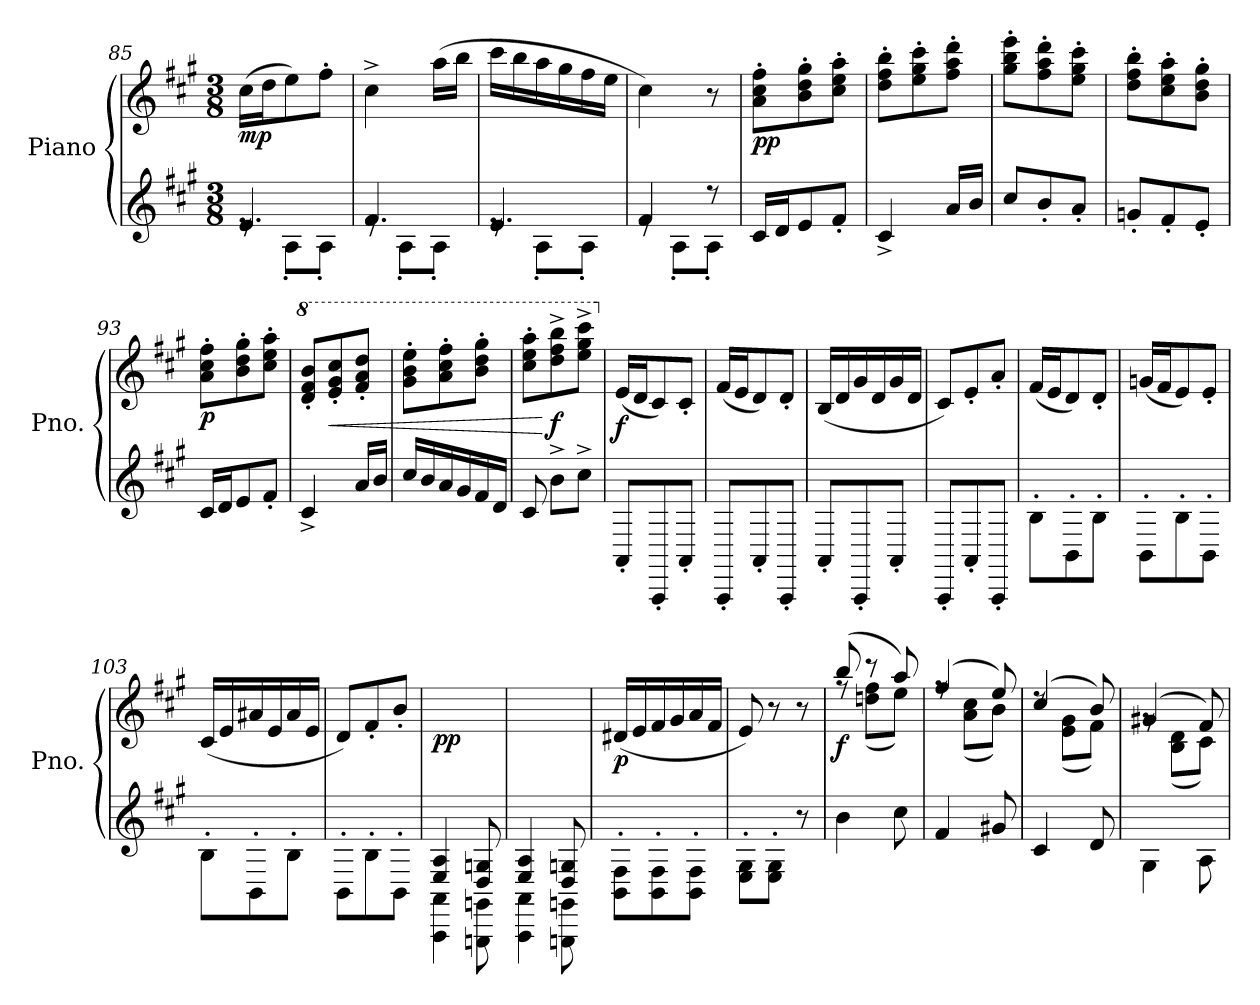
**kern	**kern	**dynam
*part1	*part1	*part1
*staff2	*staff1	*staff1/2
*I"Piano	*	*
*I'Pno.	*	*
*clefG2	*clefG2	*
*k[f#c#g#]	*k[f#c#g#]	*
*M3/8	*M3/8	*
=85	=85	=85
*^	*	*
!	!	!	!LO:DY:b
4.e/	8re	(>16cc#\LL	mp
.	.	16dd\J	.
.	8A'\L	8ee\)	.
.	8A'\J	8ff#'\J	.
=86	=86	=86	=86
4.f#/	8re	4cc#^\	.
.	8A'\L	.	.
.	8A'\J	(>16aa\LL	.
.	.	16bb\JJ	.
!!LO:LB:g=z
=87	=87	=87	=87
4.e/	8re	16ccc#\LL	.
.	.	16bb\	.
.	8A'\L	16aa\	.
.	.	16gg#\	.
.	8A'\J	16ff#\	.
.	.	16ee\JJ	.
=88	=88	=88	=88
4f#/	8re	4cc#\)	.
.	8A'\L	.	.
8r	8A'\J	8r	.
=89	=89	=89	=89
!	!	!	!LO:DY:b
*v	*v	*	*
16c#</LL	8a\' 8cc#\' 8ff#\'L	pp
16d/J	.	.
8e/	8b\' 8dd\' 8gg#\'	.
8f#'/J	8cc#\' 8ee\' 8aa\'J	.
=90	=90	=90
4c#^/	8dd\' 8ff#\' 8bb\'L	.
.	8ee\' 8gg#\' 8ccc#\'	.
16a/LL	8ff#\' 8aa\' 8ddd\'J	.
16b/JJ	.	.
=91	=91	=91
8cc#/L	8gg#\' 8bb\' 8eee\'L	.
8b'/	8ff#\' 8aa\' 8ddd\'	.
8a'/J	8ee\' 8gg#\' 8ccc#\'J	.
=92	=92	=92
8gn'/L	8dd\' 8ff#\' 8bb\'L	.
8f#'/	8cc#\' 8ee\' 8aa\'	.
8e'/J	8b\' 8dd\' 8gg#\'J	.
=93	=93	=93
!	!	!LO:DY:b
16c#/LL	8a\' 8cc#\' 8ff#\'L	p
16d/J	.	.
8e/	8b\' 8dd\' 8gg#\'	.
8f#'/J	8cc#\' 8ee\' 8aa\'J	.
=94	=94	=94
*	*8va	*
4c#^/	8dd/' 8ff#/' 8bb/'L	.
!	!	!LO:HP:b
.	8ee/' 8gg#/' 8ccc#/'	<
16a</LL	8ff#/' 8aa/' 8ddd/'J	.
16b</JJ	.	.
!!LO:PB:g=z
=95	=95	=95
16cc#</LL	8gg#\' 8bb\' 8eee\'L	.
16b</	.	.
16a/	8aa\' 8ccc#\' 8fff#\'	.
16g#/	.	.
16f#</	8bb\' 8ddd\' 8ggg#\'J	.
16d</JJ	.	.
=96	=96	=96
8c#</	8ccc#\' 8eee\' 8aaa\'L	.
!	!	!LO:DY:n=1:b
8b<^\L	8ddd\^ 8fff#\^ 8bbb\^	[ f
8cc#<^\J	8eee\^ 8ggg#\^ 8cccc#\^J	.
=97	=97	=97
*	*X8va	*
!	!	!LO:DY:b
8AA'/L	(<16e/LL	f
.	16d/J	.
8AAA'/	8c#/)	.
8AA'/J	8c#'/J	.
=98	=98	=98
8AAA'/L	(<16f#/LL	.
.	16e/J	.
8AA'/	8d/)	.
8AAA'/J	8d'/J	.
=99	=99	=99
8AA'/L	(<16B/LL	.
.	16d/	.
8AAA'/	16g#/	.
.	16d/	.
8AA'/J	16g#/	.
.	16d/JJ	.
=100	=100	=100
8AAA'/L	8c#/L)	.
8AA'/	8e'/	.
8AAA'/J	8a'/J	.
=101	=101	=101
8B'\L	(<16f#/LL	.
.	16e/J	.
8BB'\	8d/)	.
8B'\J	8d'/J	.
=102	=102	=102
8BB'\L	(<16gn/LL	.
.	16f#/J	.
8B'\	8e/)	.
8BB'\J	8e'/J	.
!!LO:LB:g=z
=103	=103	=103
8B'\L	(<16c#/LL	.
.	16e/	.
8BB'\	16a#X/	.
.	16e/	.
8B'\J	16a#/	.
.	16e/JJ	.
=104	=104	=104
8BB'\L	8d/L)	.
8B'\	8f#'/	.
8BB'\J	8b'/J	.
=105	=105	=105
*^	*	*
!	!	!	!LO:DY:b
4E/ 4A/	4AAA\ 4AA\	4.ryy	pp
8D/ 8Gn/	8GGGn\ 8GGn\	.	.
=106	=106	=106	=106
4E/ 4A/	4AAA\ 4AA\	4.ryy	.
8D/ 8Gn/	8GGGn\ 8GGn\	.	.
=107	=107	=107	=107
!	!	!	!LO:DY:b
*v	*v	*	*
8BB\<'< 8F#\<'<L	(<16d#X/LL	p
.	16e/	.
8BB\' 8F#\'	16f#/	.
.	16g#/	.
8BB\' 8F#\'J	16a/	.
.	16f#/JJ	.
=108	=108	=108
8E\' 8G#\'L	8e/)	.
8E\' 8G#\'J	8r	.
8r	8r	.
=109	=109	=109
*	*^	*
!	!	!	!LO:DY:b
4b\	(>8bb/	8rff	f
.	8r	(<8ddn\ 8ff#\L	.
8cc#\	8aa/)	8ee\J)	.
=110	=110	=110	=110
4f#/	(>4ff#/	8rff	.
.	.	(<8a\ 8cc#\L	.
8g#X/	8ee/)	8b\J)	.
=111	=111	=111	=111
4c#/	(>4cc#/	8rdd	.
.	.	(<8e\ 8g#\L	.
8d/	8b/)	8f#\J)	.
!!LO:LB:g=z	!!
=112	=112	=112	=112
4G#\	(>4g#X/	8rg	.
.	.	(<8B\ 8d\L	.
8A\	8f#/)	8c#\J)	.
*	*v	*v	*
=	=	=
*-	*-	*-
